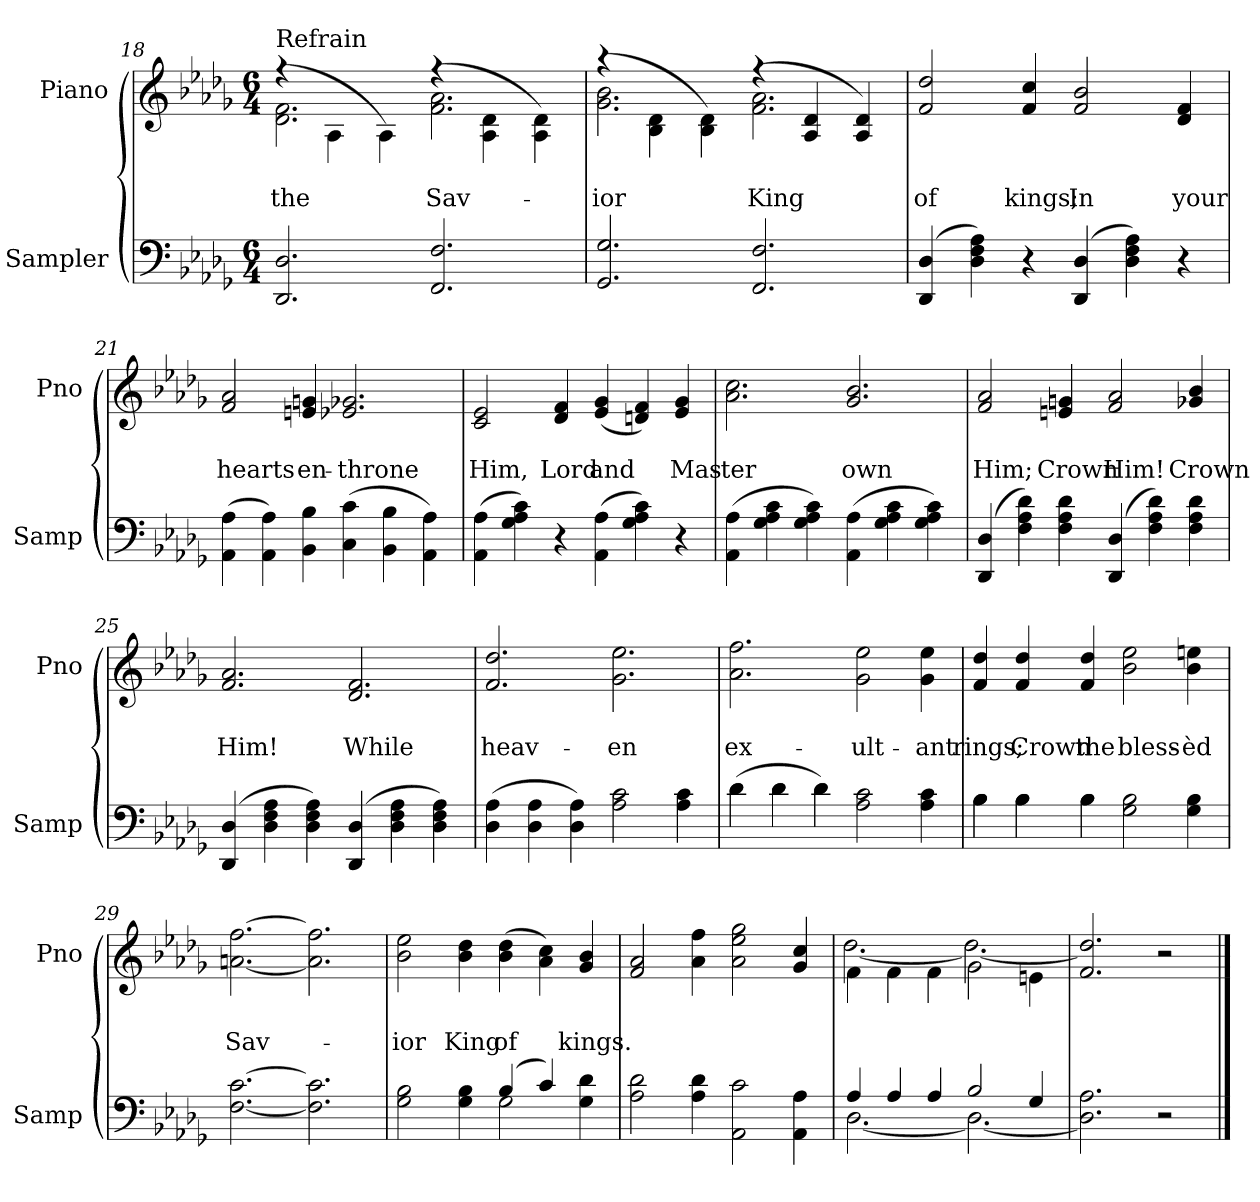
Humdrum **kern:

**kern	**kern	**text	**text
*part2	*part1	*part1	*part1
*staff2	*staff1	*staff1	*staff1
*I"Sampler	*I"Piano	*	*
*I'Samp	*I'Pno	*	*
*clefF4	*clefG2	*	*
*k[b-e-a-d-g-]	*k[b-e-a-d-g-]	*	*
*D-:	*D-:	*	*
*M6/4	*M6/4	*	*
=18	=18	=18	=18
*	*^	*	*
!	!LO:TX:t=Refrain	!	!	!
2.DD- 2.D-	(4r	2.d- 2.f	.	the
.	4A-\	.	.	.
.	4A-\)	.	.	.
2.FF 2.F	(4r	2.f 2.a-	.	Sav-
.	4A-\ 4d-\	.	.	.
.	4A-\ 4d-\)	.	.	.
=19	=19	=19	=19	=19
2.GG- 2.G-	(4r	2.g- 2.b-	.	-ior
.	4B-\ 4d-\	.	.	.
.	4B-\ 4d-\)	.	.	.
2.FF 2.F	(4r	2.f 2.a-	.	King
.	4A- 4d-	.	.	.
.	4A- 4d-)	.	.	.
*	*v	*v	*	*
=20	=20	=20	=20
(4DD- 4D-	2f 2dd-	.	of
4D- 4F 4A-)	.	.	.
4r	4f 4cc	.	kings;
(4DD- 4D-	2f 2b-	.	In
4D- 4F 4A-)	.	.	.
4r	4d- 4f	.	your
=21	=21	=21	=21
(4AA- 4A-	2f 2a-	.	hearts
4AA- 4A-)	.	.	.
4BB- 4B-	4en 4gn	.	en-
(4C 4c	2.e-X 2.g-X	.	-throne
4BB- 4B-	.	.	.
4AA- 4A-)	.	.	.
=22	=22	=22	=22
(4AA- 4A-	2c 2e-	.	Him,
4G- 4A- 4c)	.	.	.
4r	4d- 4f	.	Lord
(4AA- 4A-	(4e- 4g-	.	and
4G- 4A- 4c)	4dn 4f)	.	.
4r	4e- 4g-	.	Mas-
=23	=23	=23	=23
(4AA- 4A-	2.a- 2.cc	.	-ter
4G- 4A- 4c	.	.	.
4G- 4A- 4c)	.	.	.
(4AA- 4A-	2.g- 2.b-	.	own
4G- 4A- 4c	.	.	.
4G- 4A- 4c)	.	.	.
=24	=24	=24	=24
(4DD- 4D-	2f 2a-	.	Him;
4F 4A- 4d-)	.	.	.
4F 4A- 4d-	4en 4gn	.	Crown
(4DD- 4D-	2f 2a-	.	Him!
4F 4A- 4d-)	.	.	.
4F 4A- 4d-	4g-X 4b-	.	Crown
=25	=25	=25	=25
(4DD- 4D-	2.f 2.a-	.	Him!
4D- 4F 4A-	.	.	.
4D- 4F 4A-)	.	.	.
(4DD- 4D-	2.d- 2.f	.	While
4D- 4F 4A-	.	.	.
4D- 4F 4A-)	.	.	.
=26	=26	=26	=26
(4D- 4A-	2.f 2.dd-	.	heav-
4D- 4A-	.	.	.
4D- 4A-)	.	.	.
2A- 2c	2.g- 2.ee-	.	-en
4A- 4c	.	.	.
=27	=27	=27	=27
*^	*	*	*
(4d-\	4d-	2.a- 2.ff	.	ex-
4d-\	4d-	.	.	.
4d-\)	4d-	.	.	.
2A- 2c	2.ryy	2g- 2ee-	.	-ult-
4A- 4c	.	4g- 4ee-	.	-ant
=28	=28	=28	=28	=28
4B-\	4B-	4f 4dd-	.	rings;
4B-\	4B-	4f 4dd-	.	Crown
4B-\	4B-	4f 4dd-	.	the
2G- 2B-	2.ryy	2b- 2ee-	.	bless-
4G- 4B-	.	4b- 4een	.	-èd
*v	*v	*	*	*
=29	=29	=29	=29
[2.F [2.c	[2.an [2.ff	.	Sav-
2.F] 2.c]	2.a] 2.ff]	.	.
=30	=30	=30	=30
*^	*	*	*
2G- 2B-	2.ryy	2b- 2ee-	.	-ior
4G- 4B-	.	4b- 4dd-	.	King
(4B-/	2G-	(4b- 4dd-	.	of
4c/)	.	4a- 4cc)	.	.
4G- 4d-	4ryy	4g- 4b-	.	kings.
*v	*v	*	*	*
=31	=31	=31	=31
2A- 2d-	2f 2a-	.	.
4A- 4d-	4a- 4ff	.	.
2AA- 2c	2a- 2ee- 2gg-	.	.
4AA- 4A-	4g- 4cc	.	.
=32	=32	=32	=32
*^	*^	*	*
(4A-/	[2.D-)	(4f\	[2.dd-)	.	.
4A-/	.	4f\	.	.	.
4A-/	.	4f\	.	.	.
2B-/	2.D-_	2g-\	2.dd-_	.	.
4G-/	.	4en\	.	.	.
*v	*v	*	*	*	*
*	*v	*v	*	*
=33	=33	=33	=33
2.D-] 2.A-	2.f 2.dd-]	.	.
2r	2r	.	.
==	==	==	==
*-	*-	*-	*-
